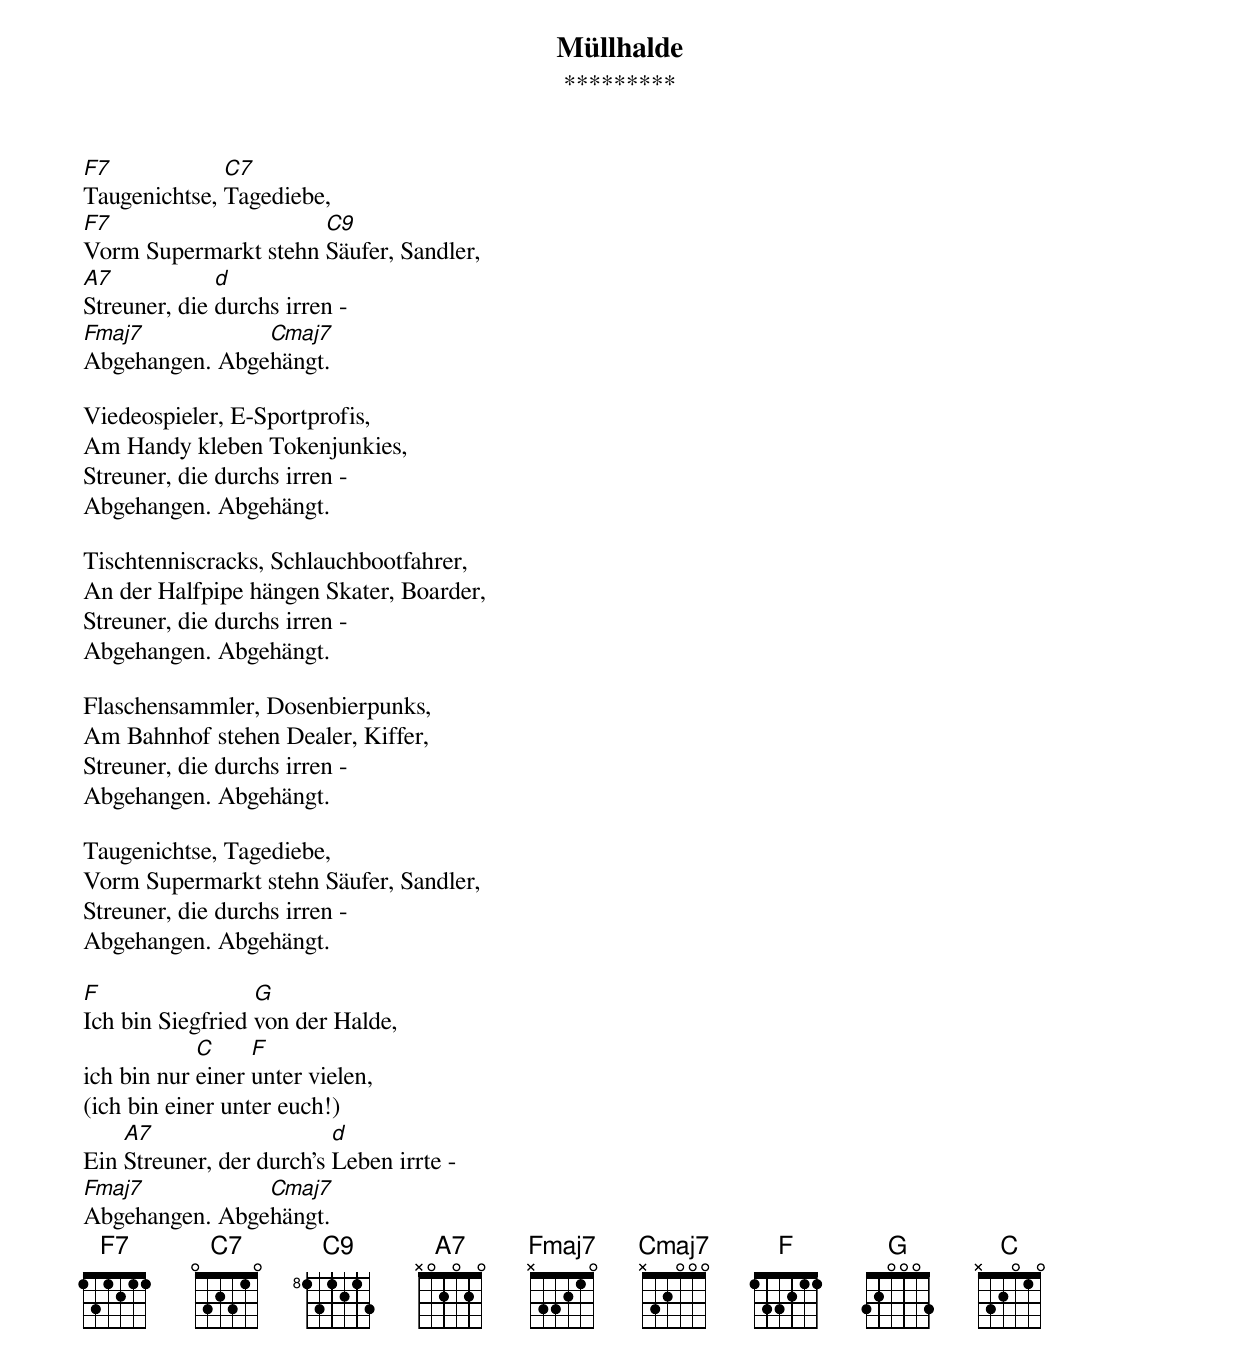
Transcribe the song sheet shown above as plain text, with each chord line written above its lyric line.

Müllhalde
*********

F7            C7
Taugenichtse, Tagediebe,
F7                    C9
Vorm Supermarkt stehn Säufer, Sandler,
A7            d
Streuner, die durchs irren -
Fmaj7           Cmaj7
Abgehangen. Abgehängt.

Viedeospieler, E-Sportprofis,
Am Handy kleben Tokenjunkies,
Streuner, die durchs irren -
Abgehangen. Abgehängt.

Tischtenniscracks, Schlauchbootfahrer,
An der Halfpipe hängen Skater, Boarder,
Streuner, die durchs irren -
Abgehangen. Abgehängt.

Flaschensammler, Dosenbierpunks,
Am Bahnhof stehen Dealer, Kiffer,
Streuner, die durchs irren -
Abgehangen. Abgehängt.

Taugenichtse, Tagediebe,
Vorm Supermarkt stehn Säufer, Sandler,
Streuner, die durchs irren -
Abgehangen. Abgehängt.

F                 G
Ich bin Siegfried von der Halde,
            C     F
ich bin nur einer unter vielen,
(ich bin einer unter euch!)
    A7                    d
Ein Streuner, der durch's Leben irrte -
Fmaj7           Cmaj7
Abgehangen. Abgehängt.
